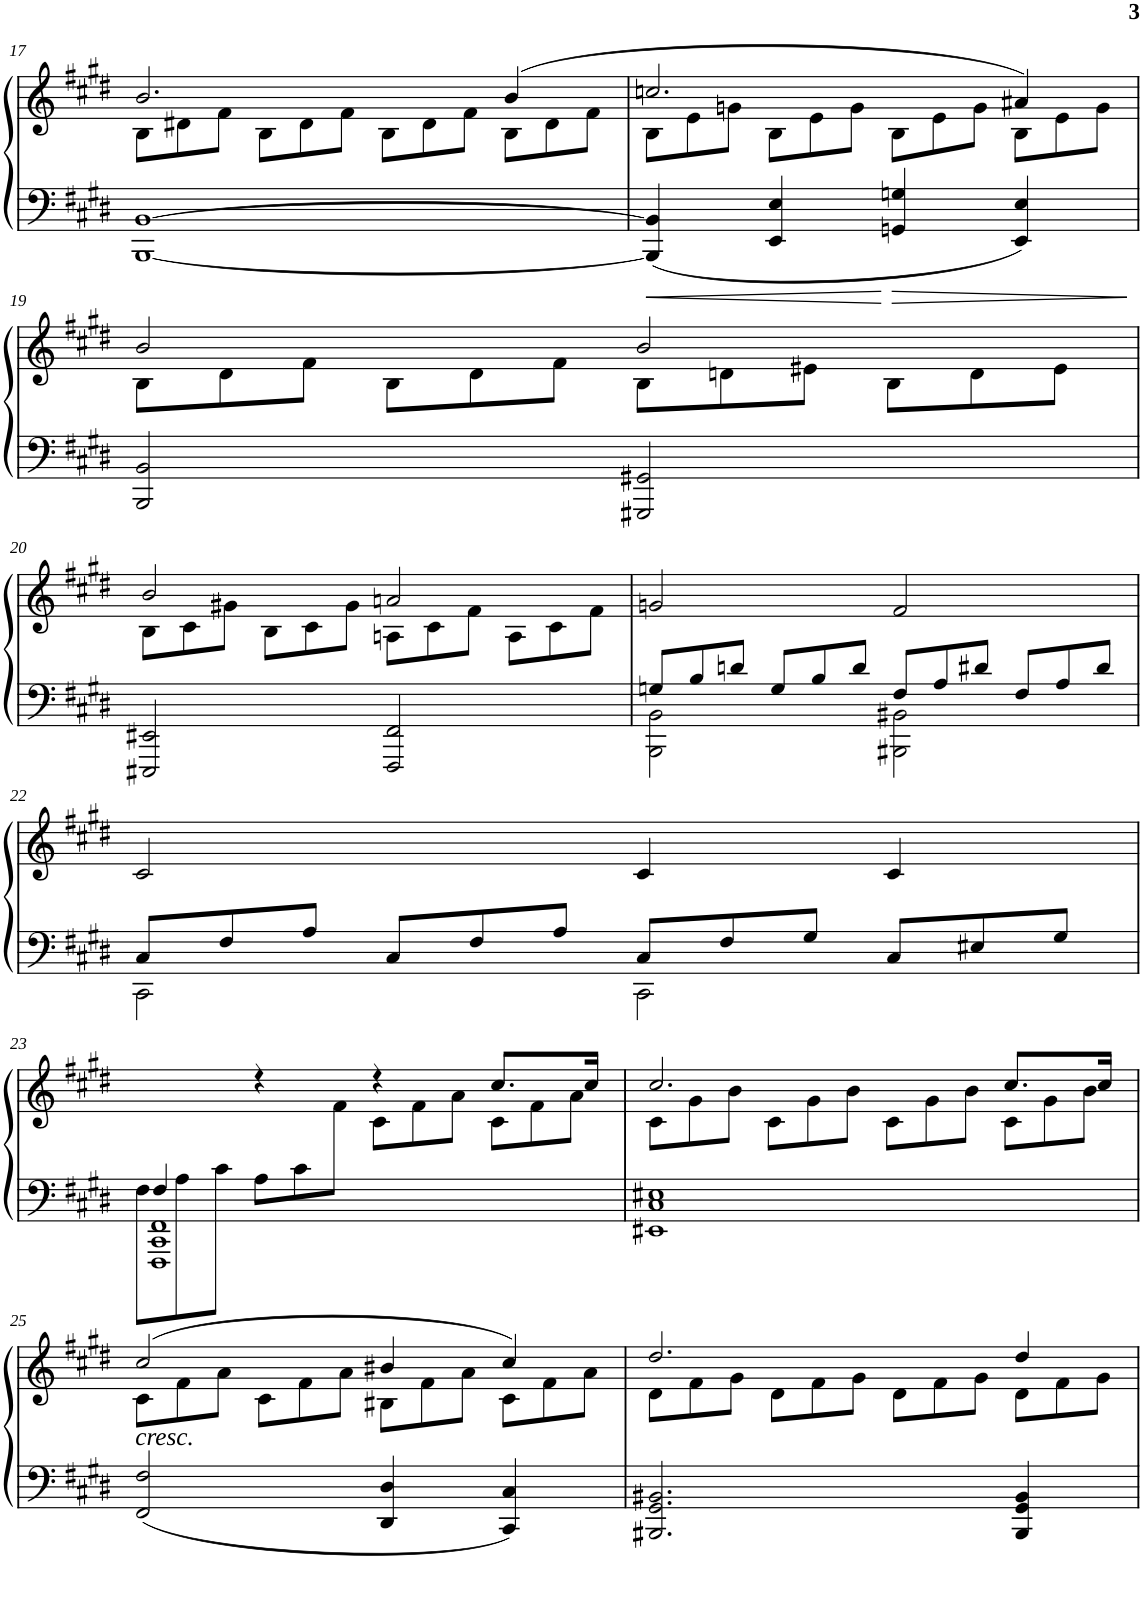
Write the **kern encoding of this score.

**kern	**kern
*part1	*part1
*staff2	*staff1
*I"Piano	*
*I'Pno	*
!!LO:PB:g=z
*clefF4	*clefG2
*k[f#c#g#d#]	*k[f#c#g#d#]
*M4/4	*M4/4
*met(c|)	*met(c|)
=17	=17
*	*^
*	*	*Xtuplet
[1BBB [>1BB	2.b/	12B\L
.	.	12d#X\
.	.	12f#\J
.	.	12B\L
.	.	12d#\
.	.	12f#\J
.	.	12B\L
.	.	12d#\
.	.	12f#\J
.	(>4b/	12B\L
.	.	12d#\
.	.	12f#\J
=18	=18	=18
4BBB/] 4BB/]	2.ccn/	12B\L
.	.	12e\
.	.	12gn\J
4EE/ 4E/	.	12B\L
.	.	12e\
.	.	12g\J
4GGn/ 4Gn/	.	12B\L
.	.	12e\
.	.	12g\J
4EE/ 4E/	4a#X/)	12B\L
.	.	12e\
.	.	12g\J
!!LO:LB:g=z	!!
=19	=19	=19
2BBB/ 2BB/	2b/	12B\L
.	.	12d#\
.	.	12f#\J
.	.	12B\L
.	.	12d#\
.	.	12f#\J
2GGG#X/ 2GG#X/	2b/	12B\L
.	.	12dn\
.	.	12e#X\J
.	.	12B\L
.	.	12d\
.	.	12e#\J
!!LO:LB:g=z	!!
=20	=20	=20
2EEE#X/ 2EE#X/	2b/	12B\L
.	.	12c#\
.	.	12g#X\J
.	.	12B\L
.	.	12c#\
.	.	12g#\J
2FFF#/ 2FF#/	2an/	12An\L
.	.	12c#\
.	.	12f#\J
.	.	12A\L
.	.	12c#\
.	.	12f#\J
*	*v	*v
=21	=21
*Xtuplet	*
*^	*
12Gn/L	2BBB\ 2BB\	2gn/
12B/	.	.
12dn/J	.	.
12G/L	.	.
12B/	.	.
12d/J	.	.
12F#/L	2BBB#X\ 2BB#X\	2f#/
12A/	.	.
12d#X/J	.	.
12F#/L	.	.
12A/	.	.
12d#/J	.	.
!!LO:LB:g=z
=22	=22	=22
12C#/L	2CC#\	2c#/
12F#/	.	.
12A/J	.	.
12C#/L	.	.
12F#/	.	.
12A/J	.	.
12C#/L	2CC#\	4c#/
12F#/	.	.
12G#/J	.	.
12C#/L	.	4c#/
12E#X/	.	.
12G#/J	.	.
!!LO:LB:g=z
=23	=23	=23
*	*^	*^
4F#/	12F#\L	1FFF# 1CC# 1FF#	4ryy	12%5ryy
.	12A\	.	.	.
.	12c#\J	.	.	.
2.ryy	12A\L	.	4r	.
.	12c#\	.	.	.
.	12%7ryy	.	.	12f#\J
.	.	.	4r	12c#\L
.	.	.	.	12f#\
.	.	.	.	12a\J
.	.	.	8.cc#/L	12c#\L
.	.	.	.	12f#\
.	.	.	.	12a\J
.	.	.	16cc#/Jk	.
*v	*v	*v	*	*
=24	=24	=24
1EE#X 1C# 1E#X	2.cc#/	12c#\L
.	.	12g#\
.	.	12b\J
.	.	12c#\L
.	.	12g#\
.	.	12b\J
.	.	12c#\L
.	.	12g#\
.	.	12b\J
.	8.cc#/L	12c#\L
.	.	12g#\
.	.	12b\J
.	16cc#/Jk	.
!!LO:LB:g=z	!!
=25	=25	=25
!	!LO:TX:b:i:t=cresc.	!
2FF#/ 2F#/	(2cc#/	12c#\L
.	.	12f#\
.	.	12a\J
.	.	12c#\L
.	.	12f#\
.	.	12a\J
4DD#/ 4D#/	4b#X/	12B#X\L
.	.	12f#\
.	.	12a\J
4CC#/ 4C#/	4cc#/)	12c#\L
.	.	12f#\
.	.	12a\J
=26	=26	=26
2.BBB#X/ 2.GG#/ 2.BB#X/	2.dd#/	12d#\L
.	.	12f#\
.	.	12g#\J
.	.	12d#\L
.	.	12f#\
.	.	12g#\J
.	.	12d#\L
.	.	12f#\
.	.	12g#\J
4BBB#/ 4GG#/ 4BB#/	4dd#/	12d#\L
.	.	12f#\
.	.	12g#\J
*	*v	*v
=	=
*-	*-
